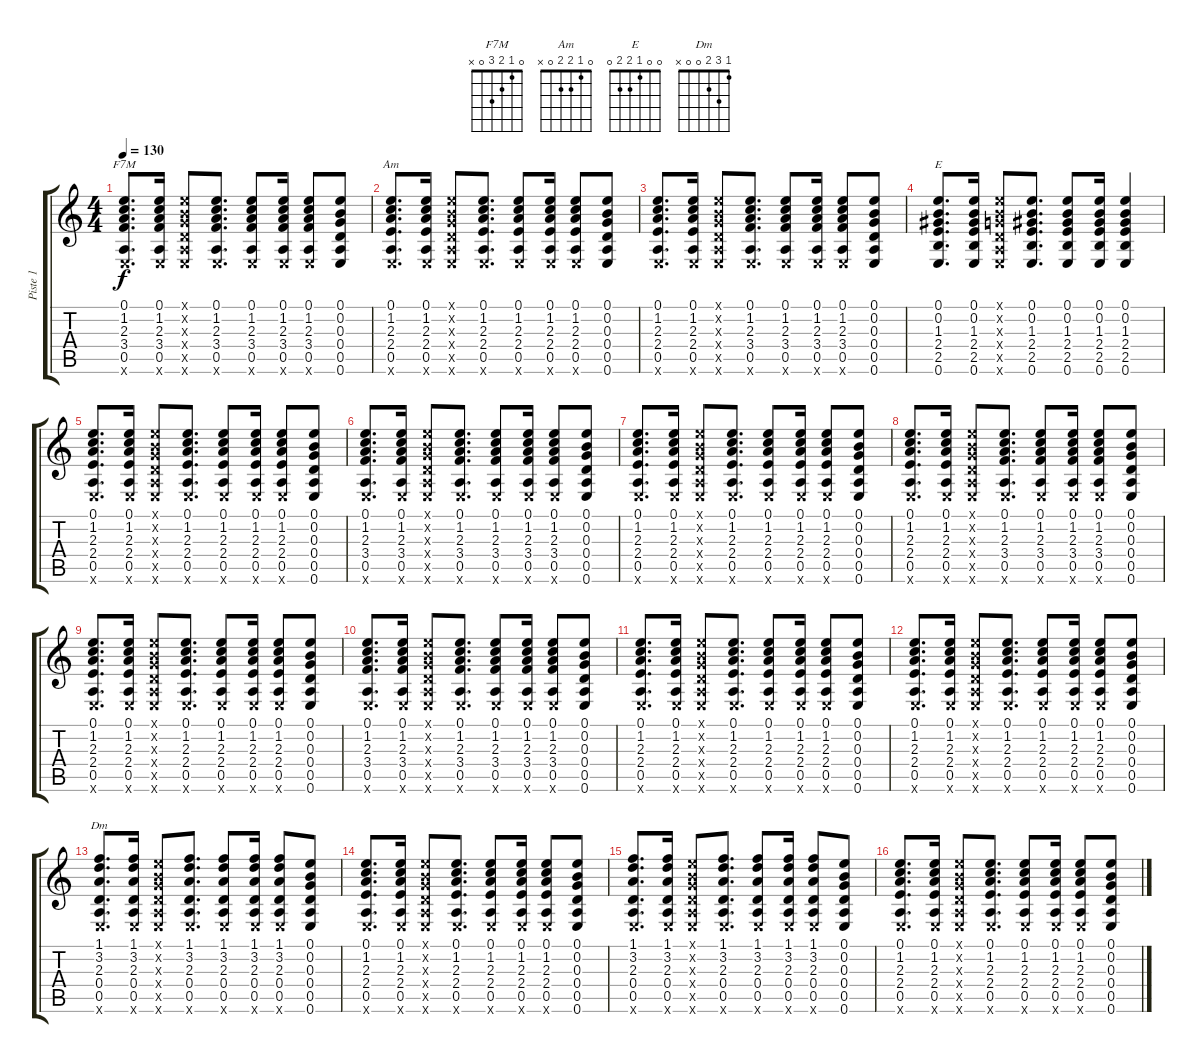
\track ("Piste 1" "Piste 1") {instrument acousticguitarsteel}
\staff {score tabs}
\tuning (E4 B3 G3 D3 A2 E2) {hide}
\chord ("F7M" 0 1 2 3 0 x)
\chord ("Am" 0 1 2 2 0 x)
\chord ("E" 0 0 1 2 2 0)
\chord ("Dm" 1 3 2 0 0 x)
\ts (4 4)
\tempo 130
\clef g2
\ks c
(0.1 1.2 2.3 3.4 0.5 0.6{x}).8{d ch "F7M" dy f} (0.1 1.2 2.3 3.4 0.5 0.6{x}).16 (0.1{x} 0.2{x} 0.3{x} 0.4{x} 0.5{x} 0.6{x}).8 (0.1 1.2 2.3 3.4 0.5 0.6{x}).8{d} (0.1 1.2 2.3 3.4 0.5 0.6{x}).8 (0.1 1.2 2.3 3.4 0.5 0.6{x}).16 (0.1 1.2 2.3 3.4 0.5 0.6{x}).8 (0.1 0.2 0.3 0.4 0.5 0.6).8 |
(0.1 1.2 2.3 2.4 0.5 0.6{x}).8{d ch "Am"} (0.1 1.2 2.3 2.4 0.5 0.6{x}).16 (0.1{x} 0.2{x} 0.3{x} 0.4{x} 0.5{x} 0.6{x}).8 (0.1 1.2 2.3 2.4 0.5 0.6{x}).8{d} (0.1 1.2 2.3 2.4 0.5 0.6{x}).8 (0.1 1.2 2.3 2.4 0.5 0.6{x}).16 (0.1 1.2 2.3 2.4 0.5 0.6{x}).8 (0.1 0.2 0.3 0.4 0.5 0.6).8 |
(0.1 1.2 2.3 2.4 0.5 0.6{x}).8{d} (0.1 1.2 2.3 2.4 0.5 0.6{x}).16 (0.1{x} 0.2{x} 0.3{x} 0.4{x} 0.5{x} 0.6{x}).8 (0.1 1.2 2.3 3.4 0.5 0.6{x}).8{d} (0.1 1.2 2.3 3.4 0.5 0.6{x}).8 (0.1 1.2 2.3 3.4 0.5 0.6{x}).16 (0.1 1.2 2.3 3.4 0.5 0.6{x}).8 (0.1 0.2 0.3 0.4 0.5 0.6).8 |
(0.1 0.2 1.3 2.4 2.5 0.6).8{d ch "E"} (0.1 0.2 1.3 2.4 2.5 0.6).16 (0.1{x} 0.2{x} 0.3{x} 0.4{x} 0.5{x} 0.6{x}).8 (0.1 0.2 1.3 2.4 2.5 0.6).8{d} (0.1 0.2 1.3 2.4 2.5 0.6).8 (0.1 0.2 1.3 2.4 2.5 0.6).16 (0.1 0.2 1.3 2.4 2.5 0.6).4 |
(0.1 1.2 2.3 2.4 0.5 0.6{x}).8{d} (0.1 1.2 2.3 2.4 0.5 0.6{x}).16 (0.1{x} 0.2{x} 0.3{x} 0.4{x} 0.5{x} 0.6{x}).8 (0.1 1.2 2.3 2.4 0.5 0.6{x}).8{d} (0.1 1.2 2.3 2.4 0.5 0.6{x}).8 (0.1 1.2 2.3 2.4 0.5 0.6{x}).16 (0.1 1.2 2.3 2.4 0.5 0.6{x}).8 (0.1 0.2 0.3 0.4 0.5 0.6).8 |
(0.1 1.2 2.3 3.4 0.5 0.6{x}).8{d} (0.1 1.2 2.3 3.4 0.5 0.6{x}).16 (0.1{x} 0.2{x} 0.3{x} 0.4{x} 0.5{x} 0.6{x}).8 (0.1 1.2 2.3 3.4 0.5 0.6{x}).8{d} (0.1 1.2 2.3 3.4 0.5 0.6{x}).8 (0.1 1.2 2.3 3.4 0.5 0.6{x}).16 (0.1 1.2 2.3 3.4 0.5 0.6{x}).8 (0.1 0.2 0.3 0.4 0.5 0.6).8 |
(0.1 1.2 2.3 2.4 0.5 0.6{x}).8{d} (0.1 1.2 2.3 2.4 0.5 0.6{x}).16 (0.1{x} 0.2{x} 0.3{x} 0.4{x} 0.5{x} 0.6{x}).8 (0.1 1.2 2.3 2.4 0.5 0.6{x}).8{d} (0.1 1.2 2.3 2.4 0.5 0.6{x}).8 (0.1 1.2 2.3 2.4 0.5 0.6{x}).16 (0.1 1.2 2.3 2.4 0.5 0.6{x}).8 (0.1 0.2 0.3 0.4 0.5 0.6).8 |
(0.1 1.2 2.3 2.4 0.5 0.6{x}).8{d} (0.1 1.2 2.3 2.4 0.5 0.6{x}).16 (0.1{x} 0.2{x} 0.3{x} 0.4{x} 0.5{x} 0.6{x}).8 (0.1 1.2 2.3 3.4 0.5 0.6{x}).8{d} (0.1 1.2 2.3 3.4 0.5 0.6{x}).8 (0.1 1.2 2.3 3.4 0.5 0.6{x}).16 (0.1 1.2 2.3 3.4 0.5 0.6{x}).8 (0.1 0.2 0.3 0.4 0.5 0.6).8 |
(0.1 1.2 2.3 2.4 0.5 0.6{x}).8{d} (0.1 1.2 2.3 2.4 0.5 0.6{x}).16 (0.1{x} 0.2{x} 0.3{x} 0.4{x} 0.5{x} 0.6{x}).8 (0.1 1.2 2.3 2.4 0.5 0.6{x}).8{d} (0.1 1.2 2.3 2.4 0.5 0.6{x}).8 (0.1 1.2 2.3 2.4 0.5 0.6{x}).16 (0.1 1.2 2.3 2.4 0.5 0.6{x}).8 (0.1 0.2 0.3 0.4 0.5 0.6).8 |
(0.1 1.2 2.3 3.4 0.5 0.6{x}).8{d} (0.1 1.2 2.3 3.4 0.5 0.6{x}).16 (0.1{x} 0.2{x} 0.3{x} 0.4{x} 0.5{x} 0.6{x}).8 (0.1 1.2 2.3 3.4 0.5 0.6{x}).8{d} (0.1 1.2 2.3 3.4 0.5 0.6{x}).8 (0.1 1.2 2.3 3.4 0.5 0.6{x}).16 (0.1 1.2 2.3 3.4 0.5 0.6{x}).8 (0.1 0.2 0.3 0.4 0.5 0.6).8 |
(0.1 1.2 2.3 2.4 0.5 0.6{x}).8{d} (0.1 1.2 2.3 2.4 0.5 0.6{x}).16 (0.1{x} 0.2{x} 0.3{x} 0.4{x} 0.5{x} 0.6{x}).8 (0.1 1.2 2.3 2.4 0.5 0.6{x}).8{d} (0.1 1.2 2.3 2.4 0.5 0.6{x}).8 (0.1 1.2 2.3 2.4 0.5 0.6{x}).16 (0.1 1.2 2.3 2.4 0.5 0.6{x}).8 (0.1 0.2 0.3 0.4 0.5 0.6).8 |
(0.1 1.2 2.3 2.4 0.5 0.6{x}).8{d} (0.1 1.2 2.3 2.4 0.5 0.6{x}).16 (0.1{x} 0.2{x} 0.3{x} 0.4{x} 0.5{x} 0.6{x}).8 (0.1 1.2 2.3 2.4 0.5 0.6{x}).8{d} (0.1 1.2 2.3 2.4 0.5 0.6{x}).8 (0.1 1.2 2.3 2.4 0.5 0.6{x}).16 (0.1 1.2 2.3 2.4 0.5 0.6{x}).8 (0.1 0.2 0.3 0.4 0.5 0.6).8 |
(1.1 3.2 2.3 0.4 0.5 0.6{x}).8{d ch "Dm"} (1.1 3.2 2.3 0.4 0.5 0.6{x}).16 (0.1{x} 0.2{x} 0.3{x} 0.4{x} 0.5{x} 0.6{x}).8 (1.1 3.2 2.3 0.4 0.5 0.6{x}).8{d} (1.1 3.2 2.3 0.4 0.5 0.6{x}).8 (1.1 3.2 2.3 0.4 0.5 0.6{x}).16 (1.1 3.2 2.3 0.4 0.5 0.6{x}).8 (0.1 0.2 0.3 0.4 0.5 0.6).8 |
(0.1 1.2 2.3 2.4 0.5 0.6{x}).8{d} (0.1 1.2 2.3 2.4 0.5 0.6{x}).16 (0.1{x} 0.2{x} 0.3{x} 0.4{x} 0.5{x} 0.6{x}).8 (0.1 1.2 2.3 2.4 0.5 0.6{x}).8{d} (0.1 1.2 2.3 2.4 0.5 0.6{x}).8 (0.1 1.2 2.3 2.4 0.5 0.6{x}).16 (0.1 1.2 2.3 2.4 0.5 0.6{x}).8 (0.1 0.2 0.3 0.4 0.5 0.6).8 |
(1.1 3.2 2.3 0.4 0.5 0.6{x}).8{d} (1.1 3.2 2.3 0.4 0.5 0.6{x}).16 (0.1{x} 0.2{x} 0.3{x} 0.4{x} 0.5{x} 0.6{x}).8 (1.1 3.2 2.3 0.4 0.5 0.6{x}).8{d} (1.1 3.2 2.3 0.4 0.5 0.6{x}).8 (1.1 3.2 2.3 0.4 0.5 0.6{x}).16 (1.1 3.2 2.3 0.4 0.5 0.6{x}).8 (0.1 0.2 0.3 0.4 0.5 0.6).8 |
(0.1 1.2 2.3 2.4 0.5 0.6{x}).8{d} (0.1 1.2 2.3 2.4 0.5 0.6{x}).16 (0.1{x} 0.2{x} 0.3{x} 0.4{x} 0.5{x} 0.6{x}).8 (0.1 1.2 2.3 2.4 0.5 0.6{x}).8{d} (0.1 1.2 2.3 2.4 0.5 0.6{x}).8 (0.1 1.2 2.3 2.4 0.5 0.6{x}).16 (0.1 1.2 2.3 2.4 0.5 0.6{x}).8 (0.1 0.2 0.3 0.4 0.5 0.6).8
